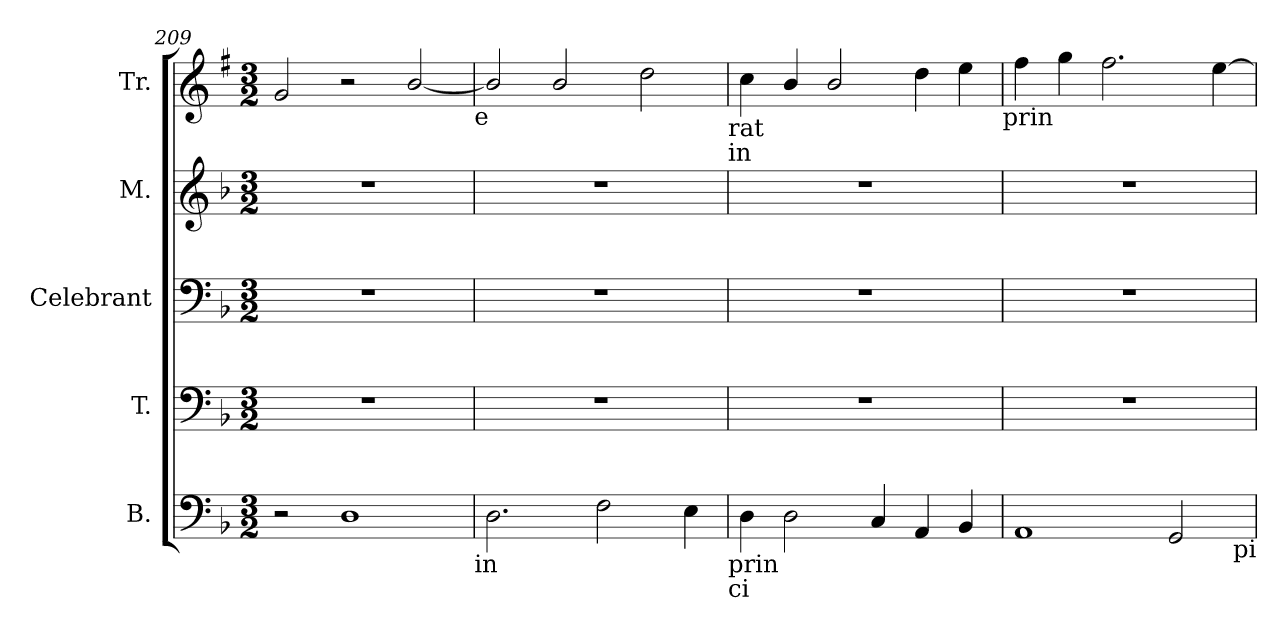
**kern	**kern	**kern	**kern	**kern
*part5	*part4	*part3	*part2	*part1
*staff5	*staff4	*staff3	*staff2	*staff1
*I"B.	*I"T.	*I"Celebrant	*I"M.	*I"Tr.
*I'B.	*I'T.	*I'Ct.	*I'M.	*I'Tr.
*clefF4	*clefF4	*clefF4	*clefG2	*clefG2
*	*	*	*	*ITrd1c2
*k[b-]	*k[b-]	*k[b-]	*k[b-]	*k[b-]
*F:	*F:	*F:	*F:	*F:
*M3/2	*M3/2	*M3/2	*M3/2	*M3/2
=209	=209	=209	=209	=209
2r	1.r	1.r	1.r	2f/
1D	.	.	.	2r
.	.	.	.	[<2a/
!	!	!	!	!LO:TX:b:t=e
!LO:TX:b:t=in	!	!	!	!
=210	=210	=210	=210	=210
2.D\	1.r	1.r	1.r	2a/]
.	.	.	.	2a/
2F\	.	.	.	.
.	.	.	.	2cc\
4E\	.	.	.	.
!	!	!	!	!LO:TX:b:t=rat
!	!	!	!	!LO:TX:b:t=in
!LO:TX:b:t=prin	!	!	!	!
!LO:TX:b:t=ci	!	!	!	!
!!LO:LB:g=z
=211	=211	=211	=211	=211
4D\	1.r	1.r	1.r	4b-\
2D\	.	.	.	4a/
.	.	.	.	2a/
4C/	.	.	.	.
4AA/	.	.	.	4cc\
4BB-/	.	.	.	4dd\
!	!	!	!	!LO:TX:b:t=prin
=212	=212	=212	=212	=212
1AA	1.r	1.r	1.r	4ee\
.	.	.	.	4ff\
.	.	.	.	2.ee\
2GG/	.	.	.	.
.	.	.	.	[>4dd\
!LO:TX:b:t=pi	!	!	!	!
=	=	=	=	=
*-	*-	*-	*-	*-
